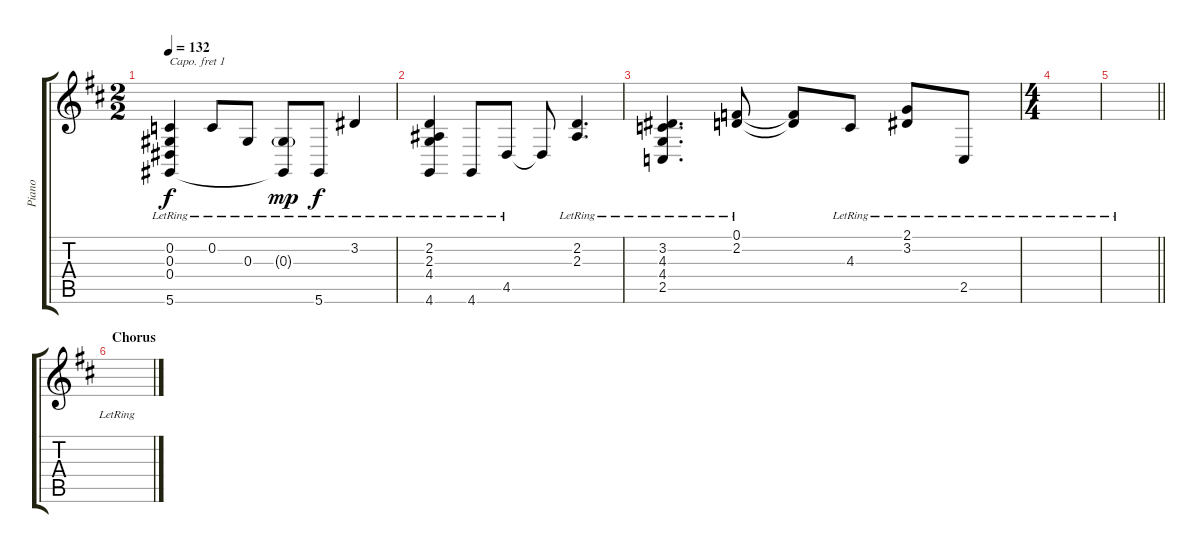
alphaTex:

\track ("Piano" "Piano") {instrument acousticgrandpiano}
\staff {score tabs}
\capo 1
\tuning (E4 B3 G3 D3 A2 D2) {hide}
\ts (2 2)
\tempo 132
\clef g2
\ks d
(0.2{lr} 0.3{lr} 0.4{lr} 5.6{lr}).4{dy f} 0.2{lr}.8 0.3{lr}.8 (0.3{g lr} 5.6{t}).8{dy mp} 5.6{lr}.8{dy f} 3.2{lr}.4 |
(2.2{lr} 2.3{lr} 4.4{lr} 4.6{lr}).4 4.6{lr}.8 4.5{lr}.8 4.5{t}.8 (2.2{lr} 2.3{lr}).4{d} |
(3.2{lr} 4.3{lr} 4.4{lr} 2.5{lr}).4{d} (0.1{lr} 2.2{lr}).8 (0.1{t} 2.2{t}).8 4.3{lr}.8 (2.1{lr} 3.2{lr}).8 2.5{lr}.8 |
\ts (4 4)
|
\barLineRight lightlight
|
\section ("" "Chorus")
